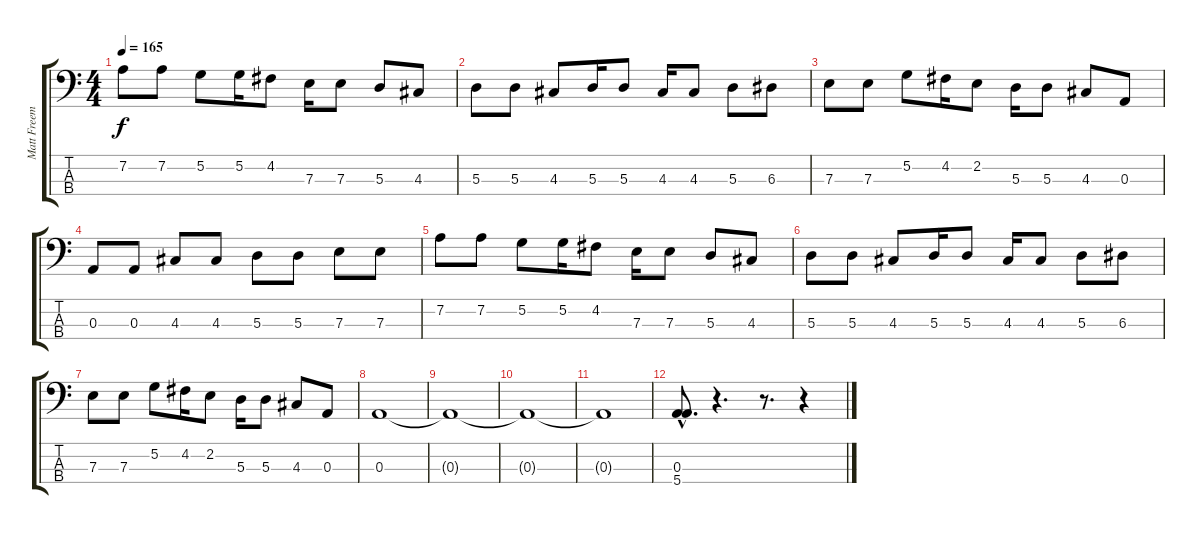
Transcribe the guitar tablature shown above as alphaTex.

\track ("Matt Freeman - Bass" "Matt Freem") {instrument electricbasspick}
\staff {score tabs}
\tuning (G2 D2 A1 E1) {hide}
\ts (4 4)
\tempo 165
\clef f4
\ks c
7.2.8{dy f} 7.2.8 5.2.8 5.2.16 4.2.8 7.3.16 7.3.8 5.3.8 4.3.8 |
5.3.8 5.3.8 4.3.8 5.3.16 5.3.8 4.3.16 4.3.8 5.3.8 6.3.8 |
7.3.8 7.3.8 5.2.8 4.2.16 2.2.8 5.3.16 5.3.8 4.3.8 0.3.8 |
0.3.8 0.3.8 4.3.8 4.3.8 5.3.8 5.3.8 7.3.8 7.3.8 |
7.2.8 7.2.8 5.2.8 5.2.16 4.2.8 7.3.16 7.3.8 5.3.8 4.3.8 |
5.3.8 5.3.8 4.3.8 5.3.16 5.3.8 4.3.16 4.3.8 5.3.8 6.3.8 |
7.3.8 7.3.8 5.2.8 4.2.16 2.2.8 5.3.16 5.3.8 4.3.8 0.3.8 |
0.3.1 |
0.3{t}.1 |
0.3{t}.1 |
0.3{t}.1 |
(0.3{hac} 5.4{hac}).8{d} r.4{d} r.8{d} r.4
